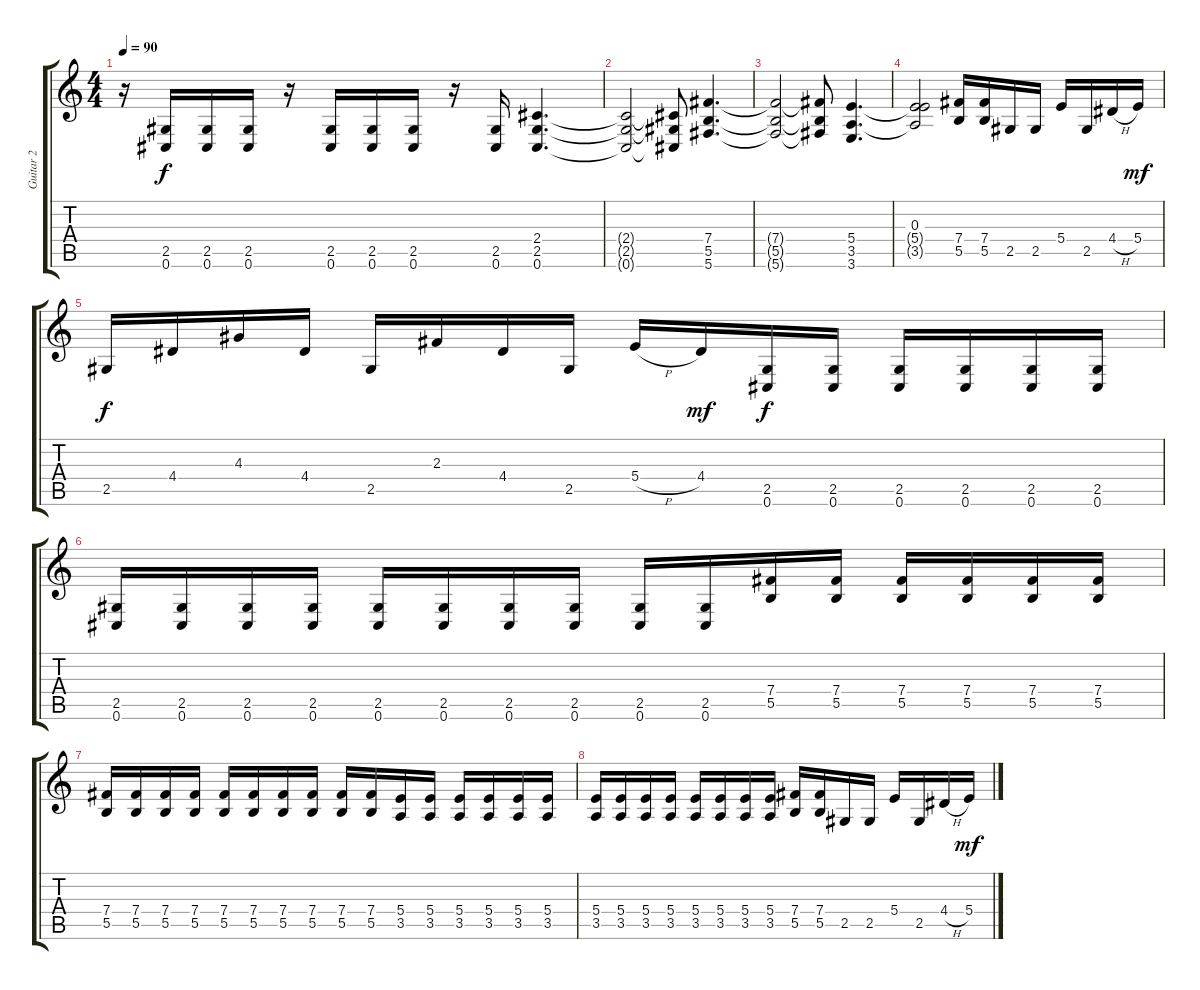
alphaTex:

\track ("Guitar 2" "Guitar 2") {instrument distortionguitar}
\staff {score tabs}
\tuning (Db4 Ab3 E3 B2 Gb2 Db2) {hide}
\ts (4 4)
\tempo 90
\clef g2
\ks c
r.16{dy f} (2.5 0.6).16 (2.5 0.6).16 (2.5 0.6).16 r.16 (2.5 0.6).16 (2.5 0.6).16 (2.5 0.6).16 r.16 (2.5 0.6).16 (2.4 2.5 0.6).4{d} |
(2.4{t} 2.5{t} 0.6{t}).2 (2.4{t} 2.5{t} 0.6{t}).8 (7.4 5.5 5.6).4{d} |
(7.4{t} 5.5{t} 5.6{t}).2 (7.4{t} 5.5{t} 5.6{t}).8 (5.4 3.5 3.6).4{d} |
(0.3 5.4{t} 3.5{t}).2 (7.4 5.5).16 (7.4 5.5).16 2.5.16 2.5.16 5.4.16 2.5.16 4.4{h}.16 5.4.16{dy mf} |
2.5.16{dy f} 4.4.16 4.3.16 4.4.16 2.5.16 2.3.16 4.4.16 2.5.16 5.4{h}.16 4.4.16{dy mf} (2.5 0.6).16{dy f} (2.5 0.6).16 (2.5 0.6).16 (2.5 0.6).16 (2.5 0.6).16 (2.5 0.6).16 |
(2.5 0.6).16 (2.5 0.6).16 (2.5 0.6).16 (2.5 0.6).16 (2.5 0.6).16 (2.5 0.6).16 (2.5 0.6).16 (2.5 0.6).16 (2.5 0.6).16 (2.5 0.6).16 (7.4 5.5).16 (7.4 5.5).16 (7.4 5.5).16 (7.4 5.5).16 (7.4 5.5).16 (7.4 5.5).16 |
(7.4 5.5).16 (7.4 5.5).16 (7.4 5.5).16 (7.4 5.5).16 (7.4 5.5).16 (7.4 5.5).16 (7.4 5.5).16 (7.4 5.5).16 (7.4 5.5).16 (7.4 5.5).16 (5.4 3.5).16 (5.4 3.5).16 (5.4 3.5).16 (5.4 3.5).16 (5.4 3.5).16 (5.4 3.5).16 |
(5.4 3.5).16 (5.4 3.5).16 (5.4 3.5).16 (5.4 3.5).16 (5.4 3.5).16 (5.4 3.5).16 (5.4 3.5).16 (5.4 3.5).16 (7.4 5.5).16 (7.4 5.5).16 2.5.16 2.5.16 5.4.16 2.5.16 4.4{h}.16 5.4.16{dy mf}
